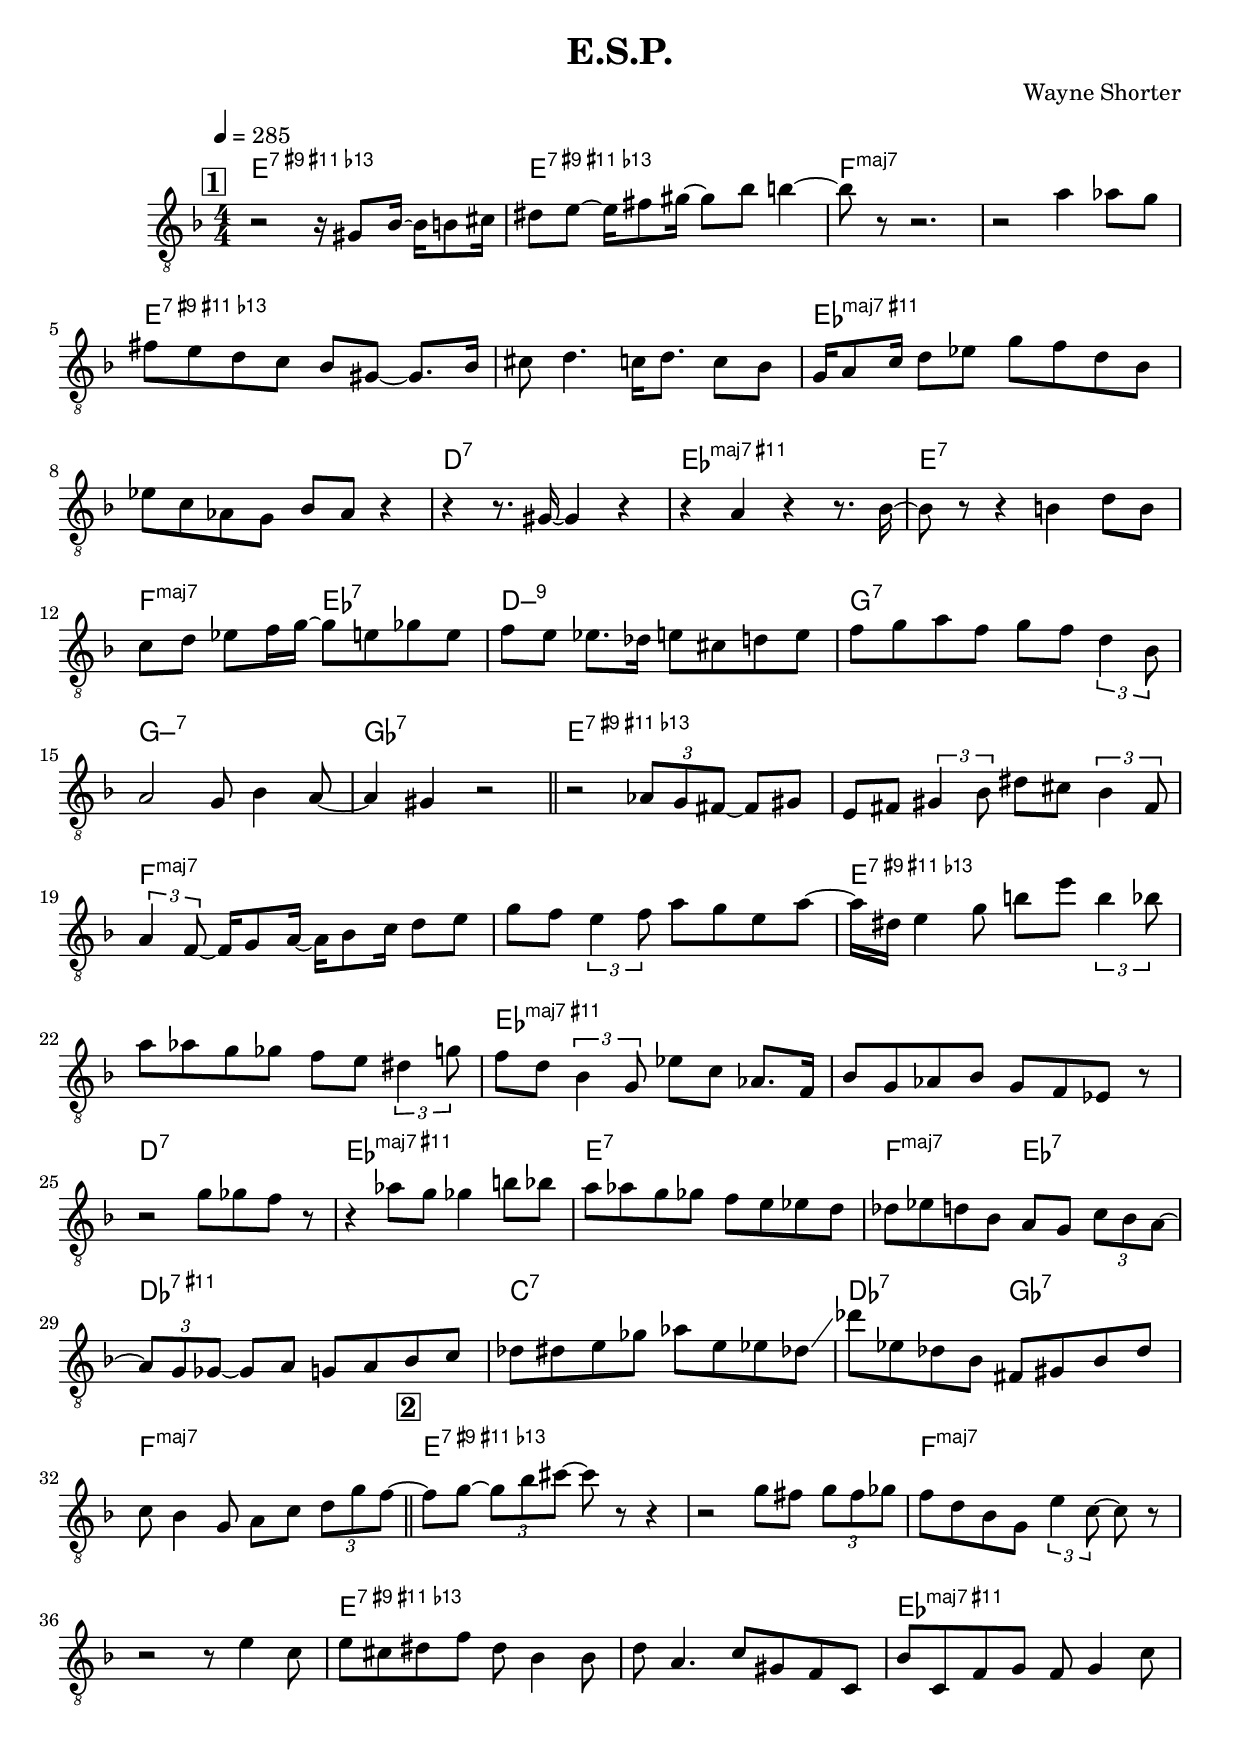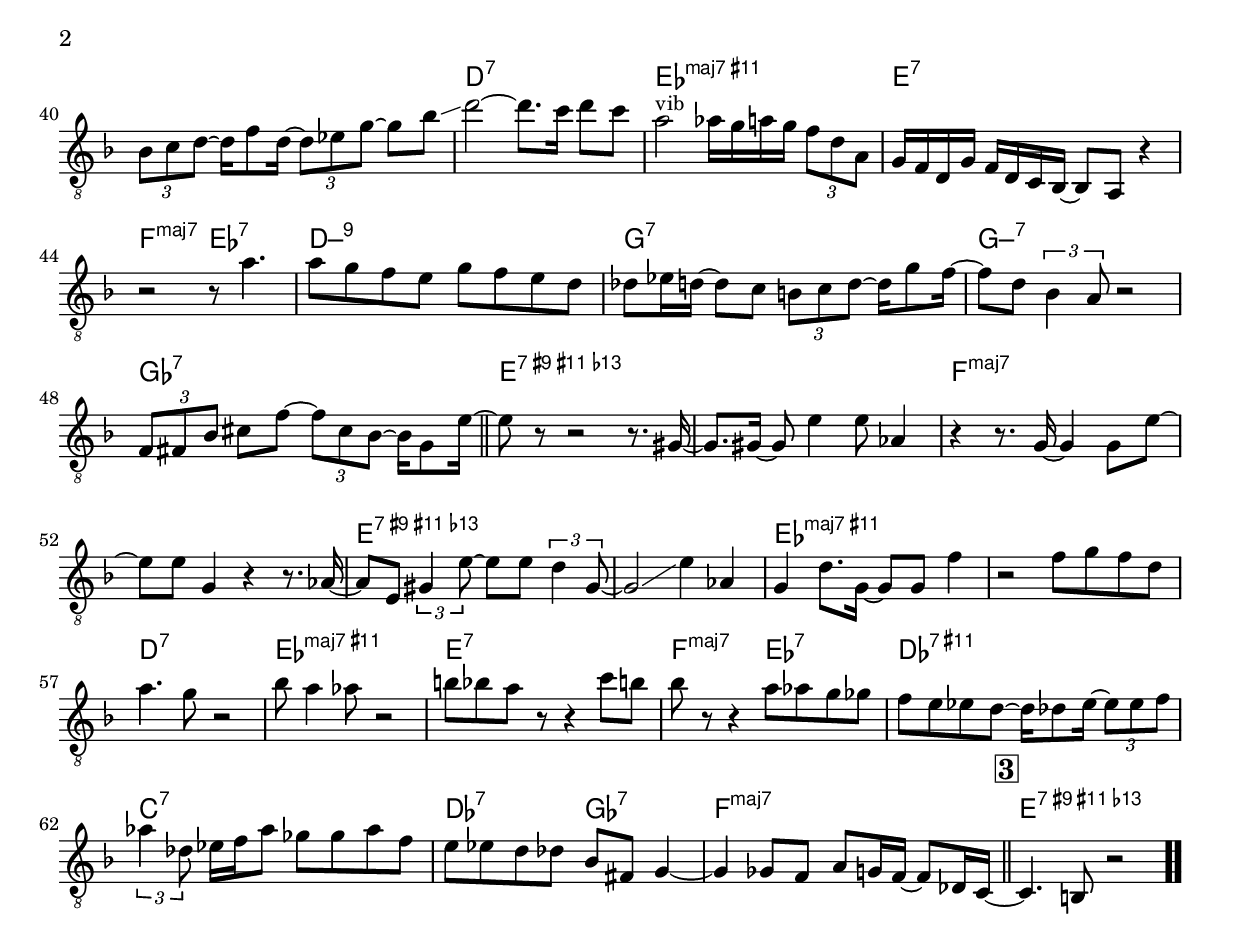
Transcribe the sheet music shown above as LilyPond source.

\version "2.13.2"

#(ly:set-option 'point-and-click #f)

\header {
  title = "E.S.P."
  composer = "Wayne Shorter"
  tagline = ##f
}
global =
{
    \override Staff.TimeSignature #'style = #'()
    \time 4/4
    \clef "treble_8"
    \key f \major
    \override Rest #'direction = #'0
    \override MultiMeasureRest #'staff-position = #0
}
\score
{
<<
    \transpose c' c'

    \new ChordNames { \chords {
      \set majorSevenSymbol = \markup { "maj7" }
      \set minorChordModifier = \markup { \char ##x2013 }
      
      | e1:13-.9+11+ | e1:13-.9+11+ | f1:maj | s1 | e1:13-.9+11+ | s1 | es1:maj11+.9 | s1 
      | d1:7 | es1:maj11+.9 | e1:7 | f2:maj es2:7 | d1:min9 | g1:7 | g1:min7 | ges1:7 
      | e1:13-.9+11+ | s1 | f1:maj | s1 | e1:13-.9+11+ | s1 | es1:maj11+.9 | s1 
      | d1:7 | es1:maj11+.9 | e1:7 | f2:maj es2:7 | des1:11+.9 | c1:7 | des2:7 ges2:7 | f1:maj 
      | e1:13-.9+11+ | s1 | f1:maj | s1 | e1:13-.9+11+ | s1 | es1:maj11+.9 | s1 
      | d1:7 | es1:maj11+.9 | e1:7 | f2:maj es2:7 | d1:min9 | g1:7 | g1:min7 | ges1:7 
      | e1:13-.9+11+ | s1 | f1:maj | s1 | e1:13-.9+11+ | s1 | es1:maj11+.9 | s1 
      | d1:7 | es1:maj11+.9 | e1:7 | f2:maj es2:7 | des1:11+.9 | c1:7 | des2:7 ges2:7 | f1:maj 
      | e1:13-.9+11+|
      }
      }

    \new Staff
    <<
    \transpose c' c'

    {
      \global
  		%\override Score.MetronomeMark #'transparent = ##t
  		%\override Score.MetronomeMark #'stencil = ##f
  		
  		\override HorizontalBracket #'direction = #UP
  		\override HorizontalBracket #'bracket-flare = #'(0 . 0)
  		
  		\override TextSpanner #'dash-fraction = #1.0
  		\override TextSpanner #'bound-details #'left #'text = \markup{ \concat{\draw-line #'(0 . -1.0) \draw-line #'(1.0 . 0) }}
  		\override TextSpanner #'bound-details #'right #'text = \markup{ \concat{ \draw-line #'(1.0 . 0) \draw-line #'(0 . -1.0) }}
          \set Score.markFormatter = #format-mark-box-numbers


      \tempo 4 = 285
      \set Score.currentBarNumber = #1
     
      \bar "||" \mark \default r2 r16 gis8 bes16~ bes16 b8 cis'16 
      | dis'8 e'8~ e'16 fis'8 gis'16~ gis'8 bes'8 b'4~ 
      | b'8 r8 r2. 
      | r2 a'4 aes'8 g'8 
      | fis'8 e'8 d'8 c'8 bes8 gis8~ gis8. bes16 
      | cis'8 d'4. c'16 d'8. c'8 bes8 
      | g16 a8 c'16 d'8 es'8 g'8 f'8 d'8 bes8 
      | es'8 c'8 aes8 g8 bes8 aes8 r4 
      | r4 r8. gis16~ gis4 r4 
      | r4 a4 r4 r8. bes16~ 
      | bes8 r8 r4 b4 d'8 b8 
      | c'8 d'8 es'8 f'16 g'16~ g'8 e'8 ges'8 e'8 
      | f'8 e'8 es'8. des'16 e'8 cis'8 d'8 e'8 
      | f'8 g'8 a'8 f'8 g'8 f'8 \tuplet 3/2 {d'4 bes8} 
      | a2 g8 bes4 a8~ 
      | a4 gis4 r2 
      \bar "||" r2 \tuplet 3/2 {aes8 g8 fis8~} fis8 gis8 
      | e8 fis8 \tuplet 3/2 {gis4 bes8} dis'8 cis'8 \tuplet 3/2 {bes4 fis8} 
      | \tuplet 3/2 {a4 f8~} f16 g8 a16~ a16 bes8 c'16 d'8 e'8 
      | g'8 f'8 \tuplet 3/2 {e'4 f'8} a'8 g'8 e'8 a'8~ 
      | a'16 dis'16 e'4 g'8 b'8 e''8 \tuplet 3/2 {b'4 bes'8} 
      | a'8 aes'8 g'8 ges'8 f'8 e'8 \tuplet 3/2 {dis'4 g'8} 
      | f'8 d'8 \tuplet 3/2 {bes4 g8} es'8 c'8 aes8. f16 
      | bes8 g8 aes8 bes8 g8 f8 es8 r8 
      | r2 g'8 ges'8 f'8 r8 
      | r4 aes'8 g'8 ges'4 b'8 bes'8 
      | a'8 aes'8 g'8 ges'8 f'8 e'8 es'8 d'8 
      | des'8 es'8 d'8 bes8 a8 g8 \tuplet 3/2 {c'8 bes8 a8~} 
      | \tuplet 3/2 {a8 g8 ges8~} ges8 a8 g8 a8 bes8 c'8 
      | des'8 dis'8 e'8 ges'8 aes'8 e'8 es'8 des'8\glissando  
      | des''8 es'8 des'8 bes8 fis8 gis8 bes8 des'8 
      | c'8 bes4 g8 a8 c'8 \tuplet 3/2 {d'8 g'8 f'8~} 
      \bar "||" \mark \default f'8 g'8~ \tuplet 3/2 {g'8 bes'8 cis''8~} cis''8 r8 r4 
      | r2 g'8 fis'8 \tuplet 3/2 {g'8 fis'8 ges'8} 
      | f'8 d'8 bes8 g8 \tuplet 3/2 {e'4 c'8~} c'8 r8 
      | r2 r8 e'4 c'8 
      | e'8 cis'8 dis'8 f'8 dis'8 bes4 bes8 
      | d'8 a4. c'8 gis8 f8 c8 
      | bes8 c8 f8 g8 f8 g4 c'8 
      | \tuplet 3/2 {bes8 c'8 d'8~} d'16 f'8 d'16~ \tuplet 3/2 {d'8 es'8 g'8~} g'8 bes'8\glissando  
      | d''2~ d''8. c''16 d''8 c''8 
      | a'2^\markup{\left-align \small vib} aes'16 g'16 a'16 g'16 \tuplet 3/2 {f'8 d'8 a8} 
      | g16 f16 d16 g16 f16 d16 c16 bes,16~ bes,8 a,8 r4 
      | r2 r8 a'4. 
      | a'8 g'8 f'8 e'8 g'8 f'8 e'8 d'8 
      | des'8 es'16 d'16~ d'8 c'8 \tuplet 3/2 {b8 c'8 d'8~} d'16 g'8 f'16~ 
      | f'8 d'8 \tuplet 3/2 {bes4 a8} r2 
      | \tuplet 3/2 {f8 fis8 bes8} cis'8 f'8~ \tuplet 3/2 {f'8 cis'8 bes8~} bes16 g8 e'16~ 
      \bar "||" e'8 r8 r2 r8. gis16~ 
      | gis8. gis16~ gis8 e'4 e'8 aes4 
      | r4 r8. g16~ g4 g8 e'8~ 
      | e'8 e'8 g4 r4 r8. aes16~ 
      | aes8 e8 \tuplet 3/2 {gis4 e'8~} e'8 e'8 \tuplet 3/2 {d'4 gis8~} 
      | gis2\glissando  e'4 aes4 
      | g4 d'8. g16~ g8 g8 f'4 
      | r2 f'8 g'8 f'8 d'8 
      | a'4. g'8 r2 
      | bes'8 a'4 aes'8 r2 
      | b'8 bes'8 a'8 r8 r4 c''8 b'8 
      | bes'8 r8 r4 a'8 aes'8 g'8 ges'8 
      | f'8 e'8 es'8 d'8~ d'16 des'8 es'16~ \tuplet 3/2 {es'8 es'8 f'8} 
      | \tuplet 3/2 {aes'4 des'8} es'16 f'16 aes'8 ges'8 ges'8 aes'8 f'8 
      | e'8 es'8 d'8 des'8 bes8 fis8 g4~ 
      | g4 ges8 f8 a8 g16 f16~ f8 des16 c16~ 
      \bar "||" \mark \default c4. b,8 r2\bar  ".."
    }
    >>
>>    
}
